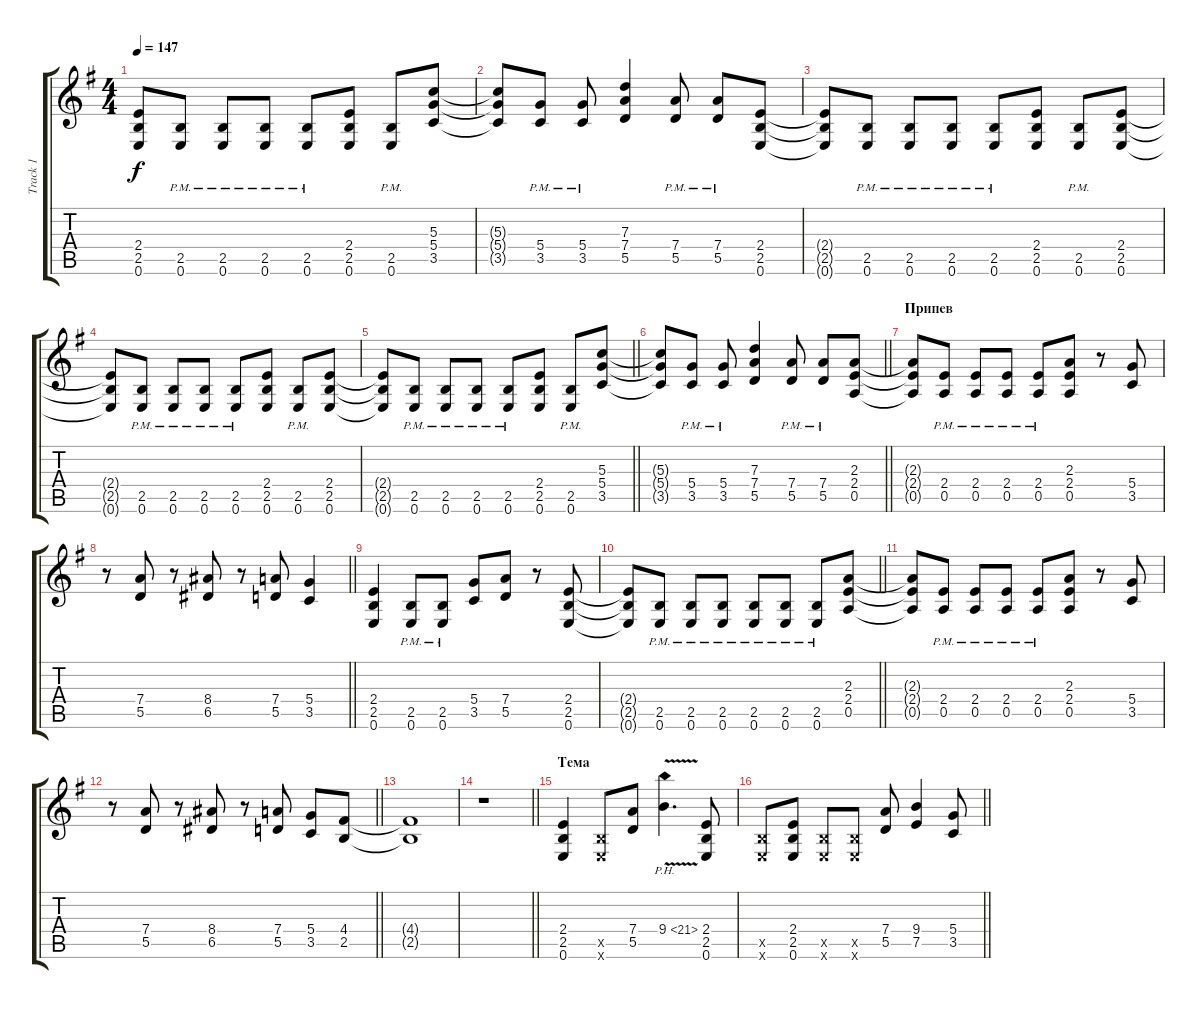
\track ("Track 1" "Track 1") {instrument distortionguitar}
\staff {score tabs}
\tuning (E4 B3 G3 D3 A2 E2) {hide}
\ts (4 4)
\tempo 147
\clef g2
\ks eminor
(2.4{t} 2.5{t} 0.6{t}).8{dy f} (2.5{pm} 0.6{pm}).8 (2.5{pm} 0.6{pm}).8 (2.5{pm} 0.6{pm}).8 (2.5{pm} 0.6{pm}).8 (2.4 2.5 0.6).8 (2.5{pm} 0.6{pm}).8 (5.3 5.4 3.5).8 |
(5.3{t} 5.4{t} 3.5{t}).8 (5.4{pm} 3.5{pm}).8 (5.4{pm} 3.5{pm}).8 (7.3 7.4 5.5).4 (7.4{pm} 5.5{pm}).8 (7.4{pm} 5.5{pm}).8 (2.4 2.5 0.6).8 |
(2.4{t} 2.5{t} 0.6{t}).8 (2.5{pm} 0.6{pm}).8 (2.5{pm} 0.6{pm}).8 (2.5{pm} 0.6{pm}).8 (2.5{pm} 0.6{pm}).8 (2.4 2.5 0.6).8 (2.5{pm} 0.6{pm}).8 (2.4 2.5 0.6).8 |
(2.4{t} 2.5{t} 0.6{t}).8 (2.5{pm} 0.6{pm}).8 (2.5{pm} 0.6{pm}).8 (2.5{pm} 0.6{pm}).8 (2.5{pm} 0.6{pm}).8 (2.4 2.5 0.6).8 (2.5{pm} 0.6{pm}).8 (2.4 2.5 0.6).8 |
\barLineRight lightlight
(2.4{t} 2.5{t} 0.6{t}).8 (2.5{pm} 0.6{pm}).8 (2.5{pm} 0.6{pm}).8 (2.5{pm} 0.6{pm}).8 (2.5{pm} 0.6{pm}).8 (2.4 2.5 0.6).8 (2.5{pm} 0.6{pm}).8 (5.3 5.4 3.5).8 |
\barLineRight lightlight
(5.3{t} 5.4{t} 3.5{t}).8 (5.4{pm} 3.5{pm}).8 (5.4{pm} 3.5{pm}).8 (7.3 7.4 5.5).4 (7.4{pm} 5.5{pm}).8 (7.4{pm} 5.5{pm}).8 (2.3 2.4 0.5).8 |
\section ("" "Припев")
(2.3{t} 2.4{t} 0.5{t}).8 (2.4{pm} 0.5{pm}).8 (2.4{pm} 0.5{pm}).8 (2.4{pm} 0.5{pm}).8 (2.4{pm} 0.5{pm}).8 (2.3 2.4 0.5).8 r.8 (5.4 3.5).8 |
\barLineRight lightlight
r.8 (7.4 5.5).8 r.8 (8.4 6.5).8 r.8 (7.4 5.5).8 (5.4 3.5).4 |
(2.4 2.5 0.6).4 (2.5{pm} 0.6{pm}).8 (2.5{pm} 0.6{pm}).8 (5.4 3.5).8 (7.4 5.5).8 r.8 (2.4 2.5 0.6).8 |
\barLineRight lightlight
(2.4{t} 2.5{t} 0.6{t}).8 (2.5{pm} 0.6{pm}).8 (2.5{pm} 0.6{pm}).8 (2.5{pm} 0.6{pm}).8 (2.5{pm} 0.6{pm}).8 (2.5{pm} 0.6{pm}).8 (2.5{pm} 0.6{pm}).8 (2.3 2.4 0.5).8 |
(2.3{t} 2.4{t} 0.5{t}).8 (2.4{pm} 0.5{pm}).8 (2.4{pm} 0.5{pm}).8 (2.4{pm} 0.5{pm}).8 (2.4{pm} 0.5{pm}).8 (2.3 2.4 0.5).8 r.8 (5.4 3.5).8 |
\barLineRight lightlight
r.8 (7.4 5.5).8 r.8 (8.4 6.5).8 r.8 (7.4 5.5).8 (5.4 3.5).8 (4.4 2.5).8 |
(4.4{t} 2.5{t}).1 |
\barLineRight lightlight
r.1 |
\section ("" "Тема")
(2.4 2.5 0.6).4 (2.5{x} 0.6{x}).8 (7.4 5.5).8 9.4{ph 12 v}.4{d} (2.4 2.5 0.6).8 |
\barLineRight lightlight
(2.5{x} 0.6{x}).8 (2.4 2.5 0.6).8 (2.5{x} 0.6{x}).8 (2.5{x} 0.6{x}).8 (7.4 5.5).8 (9.4 7.5).4 (5.4 3.5).8
